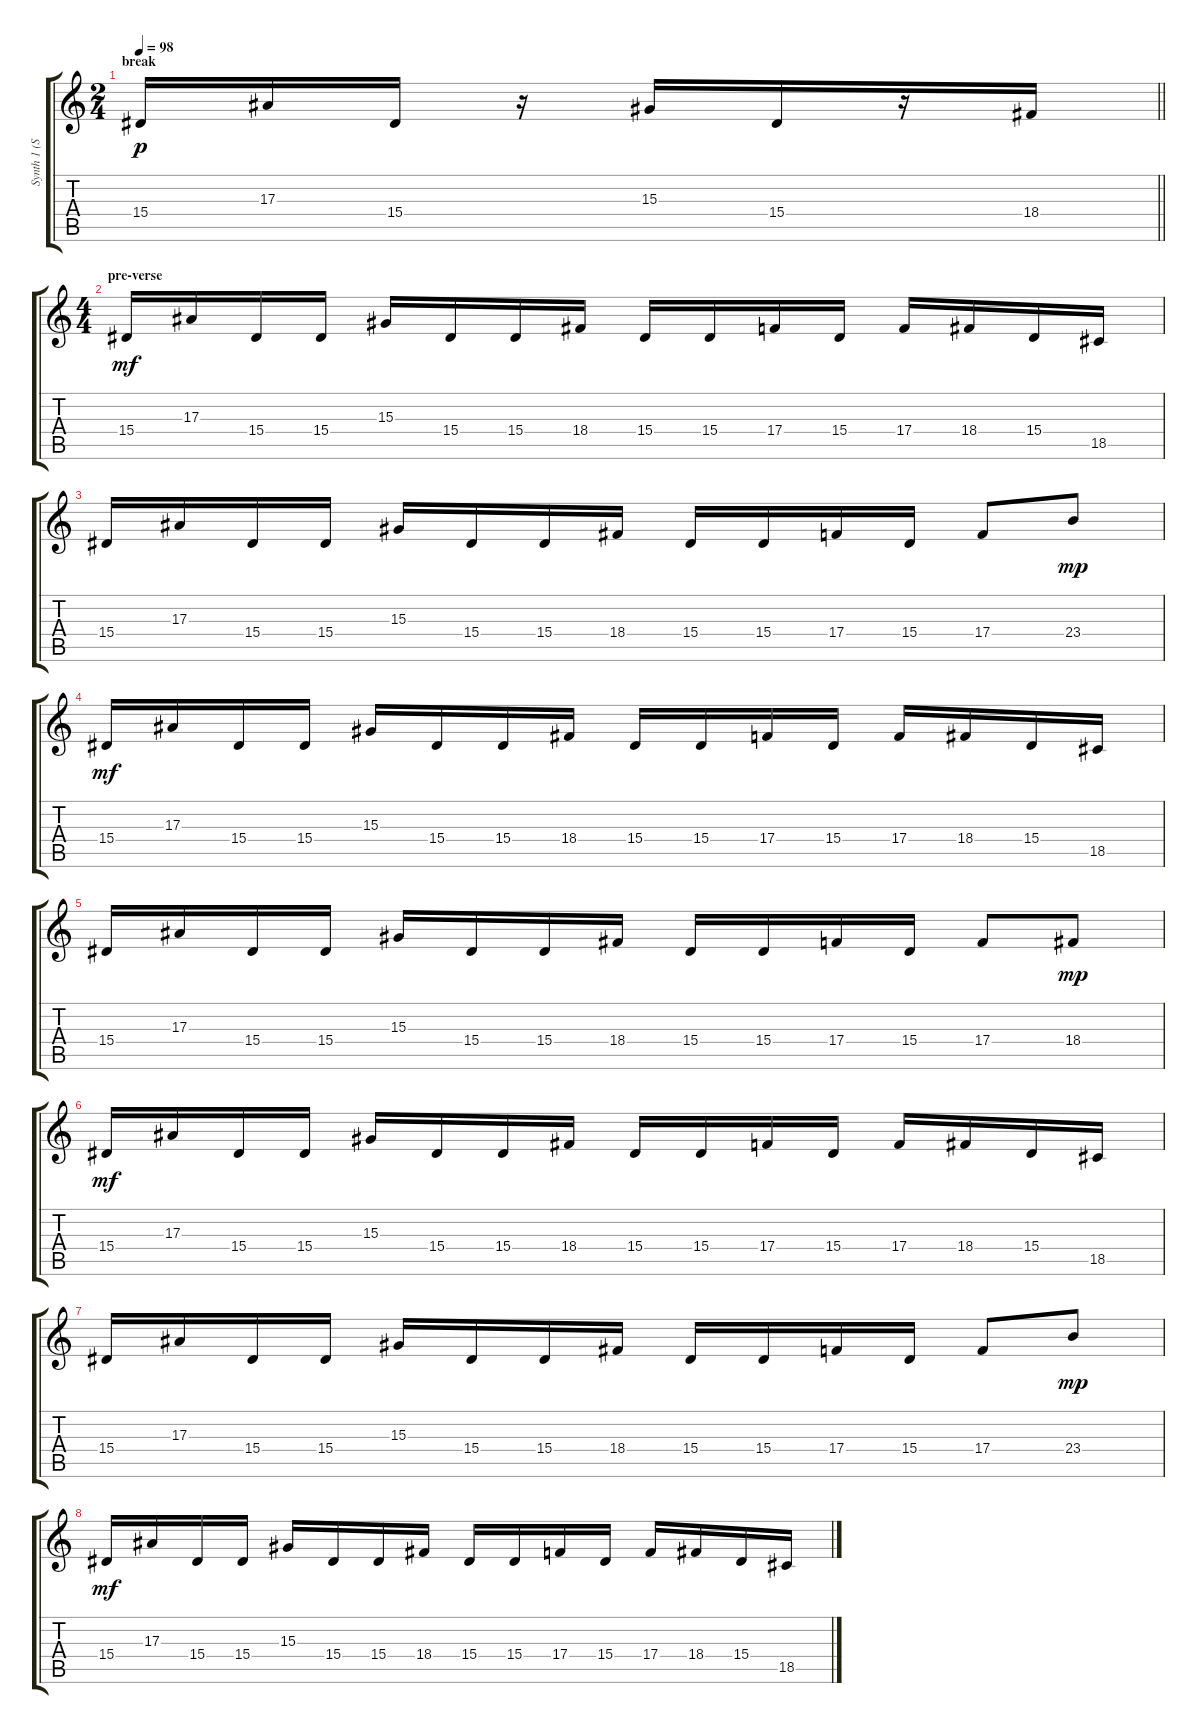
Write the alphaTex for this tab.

\track ("Synth 1 (Semple)" "Synth 1 (S") {instrument lead2sawtooth}
\staff {score tabs}
\tuning (D4 A3 F3 C3 G2 C2) {hide}
\ts (2 4)
\section ("" "break")
\tempo 98
\clef g2
\barLineRight lightlight
\ks c
15.4.16{dy p} 17.3.16 15.4.16 r.16 15.3.16 15.4.16 r.16 18.4.16 |
\ts (4 4)
\section ("" "pre-verse")
15.4.16{dy mf} 17.3.16 15.4.16 15.4.16 15.3.16 15.4.16 15.4.16 18.4.16 15.4.16 15.4.16 17.4.16 15.4.16 17.4.16 18.4.16 15.4.16 18.5.16 |
15.4.16 17.3.16 15.4.16 15.4.16 15.3.16 15.4.16 15.4.16 18.4.16 15.4.16 15.4.16 17.4.16 15.4.16 17.4.8 23.4.8{dy mp} |
15.4.16{dy mf} 17.3.16 15.4.16 15.4.16 15.3.16 15.4.16 15.4.16 18.4.16 15.4.16 15.4.16 17.4.16 15.4.16 17.4.16 18.4.16 15.4.16 18.5.16 |
15.4.16 17.3.16 15.4.16 15.4.16 15.3.16 15.4.16 15.4.16 18.4.16 15.4.16 15.4.16 17.4.16 15.4.16 17.4.8 18.4.8{dy mp} |
15.4.16{dy mf} 17.3.16 15.4.16 15.4.16 15.3.16 15.4.16 15.4.16 18.4.16 15.4.16 15.4.16 17.4.16 15.4.16 17.4.16 18.4.16 15.4.16 18.5.16 |
15.4.16 17.3.16 15.4.16 15.4.16 15.3.16 15.4.16 15.4.16 18.4.16 15.4.16 15.4.16 17.4.16 15.4.16 17.4.8 23.4.8{dy mp} |
15.4.16{dy mf} 17.3.16 15.4.16 15.4.16 15.3.16 15.4.16 15.4.16 18.4.16 15.4.16 15.4.16 17.4.16 15.4.16 17.4.16 18.4.16 15.4.16 18.5.16
